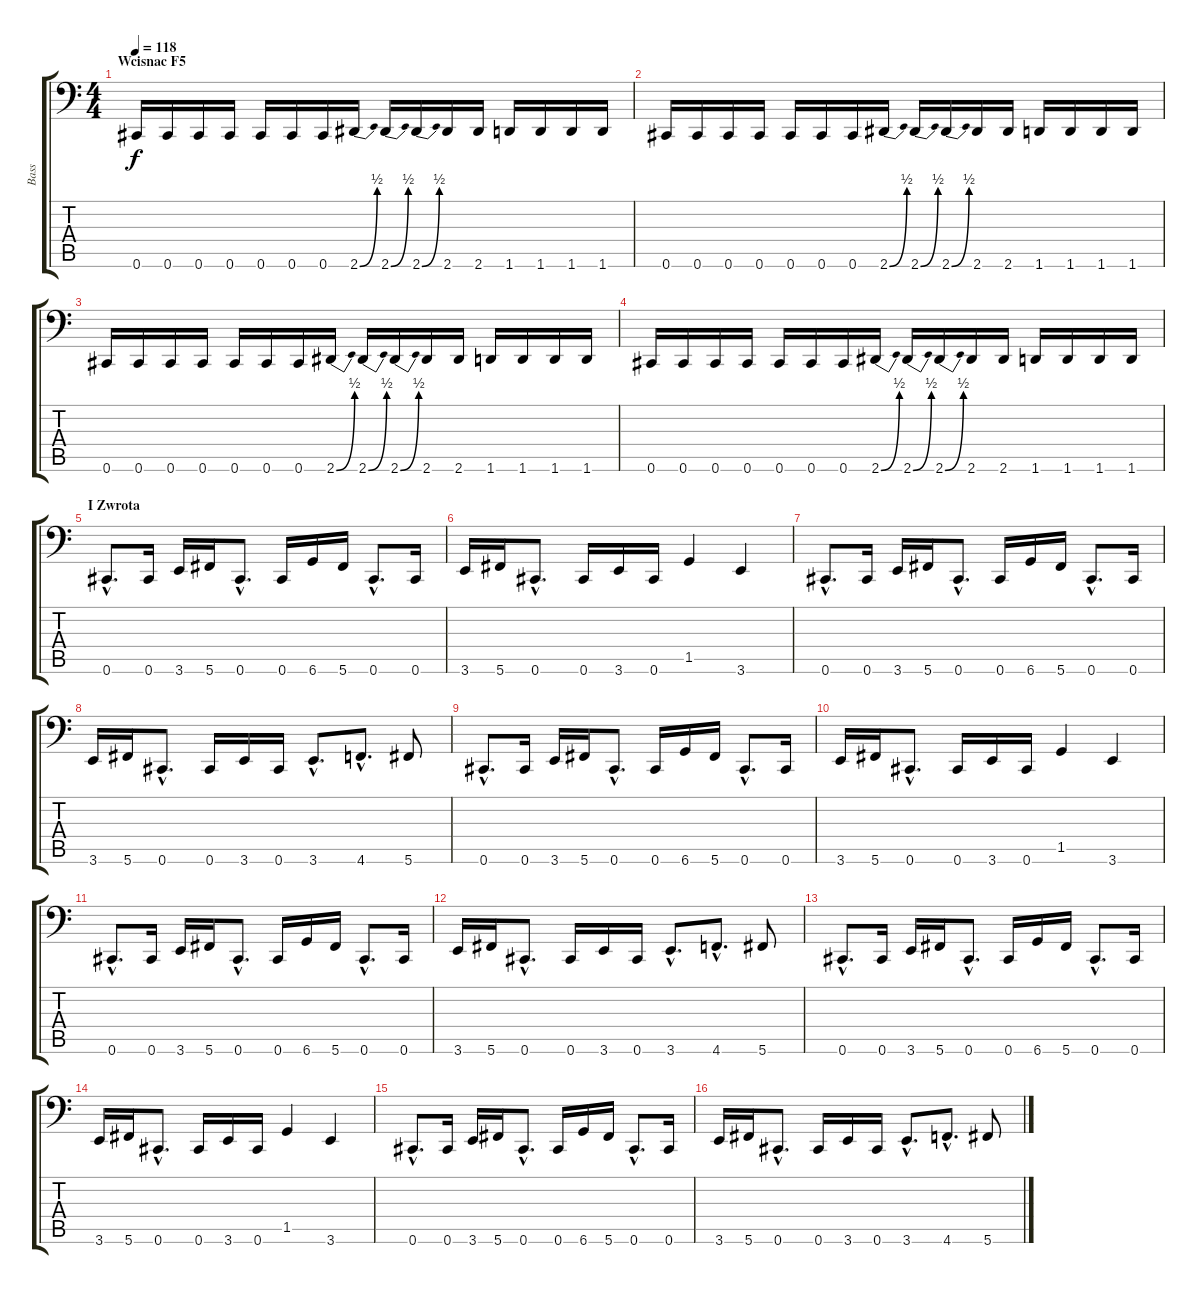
\track ("Bass" "Bass") {instrument electricbassfinger}
\staff {score tabs}
\tuning (Db3 Ab2 E2 B1 Gb1 Db1) {hide}
\ts (4 4)
\section ("" "Wcisnac F5")
\tempo 118
\clef f4
\ks c
0.6.16{dy f instrument electricbassfinger} 0.6.16 0.6.16 0.6.16 0.6.16 0.6.16 0.6.16 2.6{be (bend 0 0 60 2)}.16 2.6{be (bend 0 0 60 2)}.16 2.6{be (bend 0 0 60 2)}.16 2.6.16 2.6.16 1.6.16 1.6.16 1.6.16 1.6.16 |
0.6.16 0.6.16 0.6.16 0.6.16 0.6.16 0.6.16 0.6.16 2.6{be (bend 0 0 60 2)}.16 2.6{be (bend 0 0 60 2)}.16 2.6{be (bend 0 0 60 2)}.16 2.6.16 2.6.16 1.6.16 1.6.16 1.6.16 1.6.16 |
0.6.16 0.6.16 0.6.16 0.6.16 0.6.16 0.6.16 0.6.16 2.6{be (bend 0 0 60 2)}.16 2.6{be (bend 0 0 60 2)}.16 2.6{be (bend 0 0 60 2)}.16 2.6.16 2.6.16 1.6.16 1.6.16 1.6.16 1.6.16 |
0.6.16 0.6.16 0.6.16 0.6.16 0.6.16 0.6.16 0.6.16 2.6{be (bend 0 0 60 2)}.16 2.6{be (bend 0 0 60 2)}.16 2.6{be (bend 0 0 60 2)}.16 2.6.16 2.6.16 1.6.16 1.6.16 1.6.16 1.6.16 |
\section ("" "I Zwrota")
0.6{hac}.8{d} 0.6.16 3.6.16 5.6.16 0.6{hac}.8{d} 0.6.16 6.6.16 5.6.16 0.6{hac}.8{d} 0.6.16 |
3.6.16 5.6.16 0.6{hac}.8{d} 0.6.16 3.6.16 0.6.16 1.5.4 3.6.4 |
0.6{hac}.8{d} 0.6.16 3.6.16 5.6.16 0.6{hac}.8{d} 0.6.16 6.6.16 5.6.16 0.6{hac}.8{d} 0.6.16 |
3.6.16 5.6.16 0.6{hac}.8{d} 0.6.16 3.6.16 0.6.16 3.6{hac}.8{d} 4.6{hac}.8{d} 5.6.8 |
0.6{hac}.8{d} 0.6.16 3.6.16 5.6.16 0.6{hac}.8{d} 0.6.16 6.6.16 5.6.16 0.6{hac}.8{d} 0.6.16 |
3.6.16 5.6.16 0.6{hac}.8{d} 0.6.16 3.6.16 0.6.16 1.5.4 3.6.4 |
0.6{hac}.8{d} 0.6.16 3.6.16 5.6.16 0.6{hac}.8{d} 0.6.16 6.6.16 5.6.16 0.6{hac}.8{d} 0.6.16 |
3.6.16 5.6.16 0.6{hac}.8{d} 0.6.16 3.6.16 0.6.16 3.6{hac}.8{d} 4.6{hac}.8{d} 5.6.8 |
0.6{hac}.8{d} 0.6.16 3.6.16 5.6.16 0.6{hac}.8{d} 0.6.16 6.6.16 5.6.16 0.6{hac}.8{d} 0.6.16 |
3.6.16 5.6.16 0.6{hac}.8{d} 0.6.16 3.6.16 0.6.16 1.5.4 3.6.4 |
0.6{hac}.8{d} 0.6.16 3.6.16 5.6.16 0.6{hac}.8{d} 0.6.16 6.6.16 5.6.16 0.6{hac}.8{d} 0.6.16 |
3.6.16 5.6.16 0.6{hac}.8{d} 0.6.16 3.6.16 0.6.16 3.6{hac}.8{d} 4.6{hac}.8{d} 5.6.8
